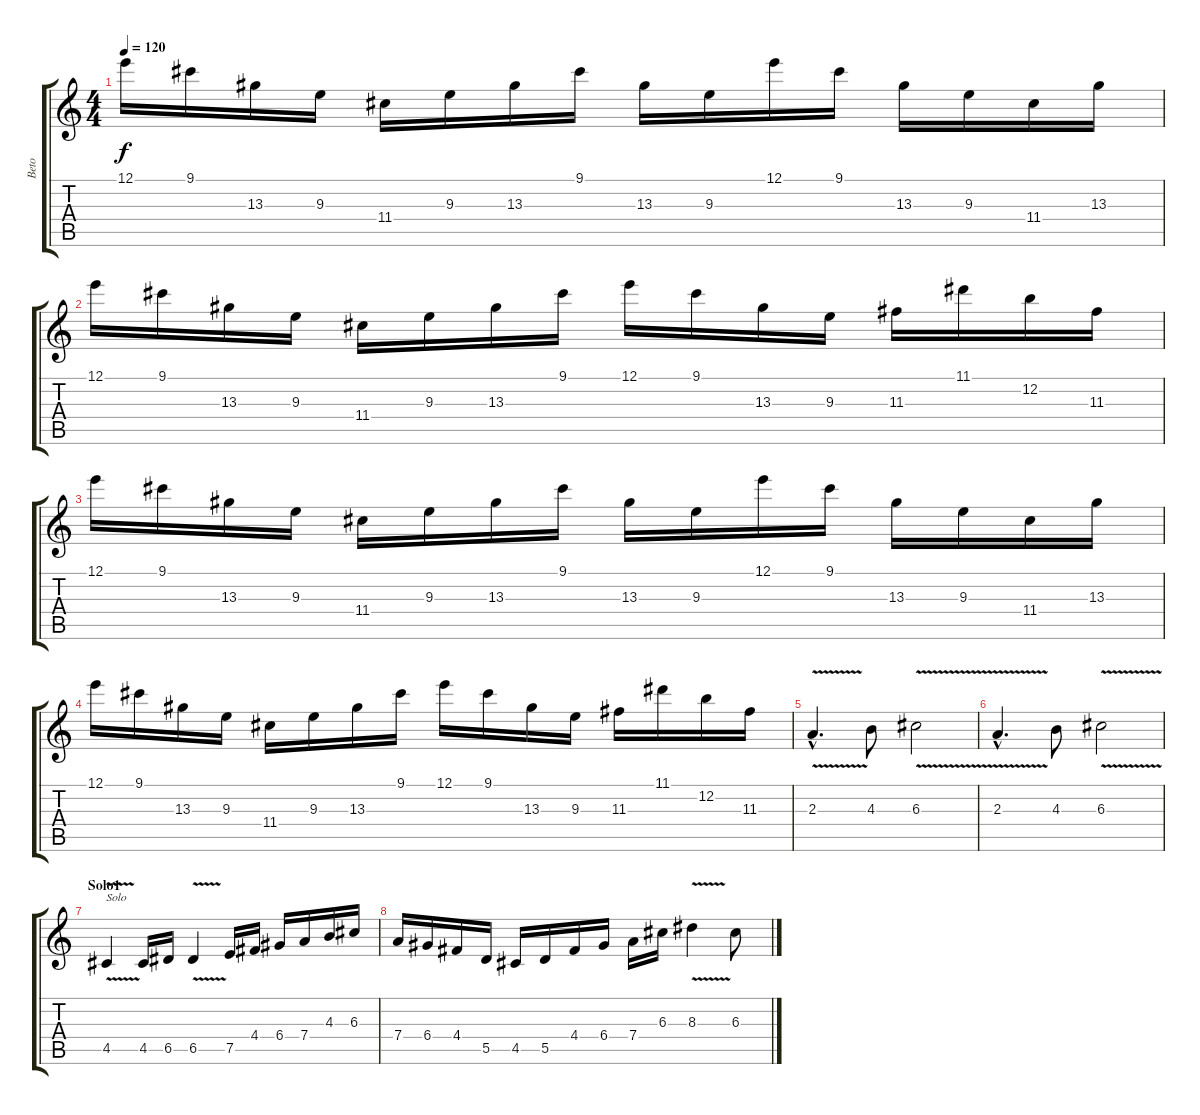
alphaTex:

\track ("Beto" "Beto") {instrument overdrivenguitar}
\staff {score tabs}
\tuning (E4 B3 G3 D3 A2 E2) {hide}
\ts (4 4)
\tempo 120
\clef g2
\ks c
12.1.16{dy f} 9.1.16 13.3.16 9.3.16 11.4.16 9.3.16 13.3.16 9.1.16 13.3.16 9.3.16 12.1.16 9.1.16 13.3.16 9.3.16 11.4.16 13.3.16 |
12.1.16 9.1.16 13.3.16 9.3.16 11.4.16 9.3.16 13.3.16 9.1.16 12.1.16 9.1.16 13.3.16 9.3.16 11.3.16 11.1.16 12.2.16 11.3.16 |
12.1.16 9.1.16 13.3.16 9.3.16 11.4.16 9.3.16 13.3.16 9.1.16 13.3.16 9.3.16 12.1.16 9.1.16 13.3.16 9.3.16 11.4.16 13.3.16 |
12.1.16 9.1.16 13.3.16 9.3.16 11.4.16 9.3.16 13.3.16 9.1.16 12.1.16 9.1.16 13.3.16 9.3.16 11.3.16 11.1.16 12.2.16 11.3.16 |
2.3{v hac}.4{d} 4.3.8 6.3{v}.2 |
2.3{v hac}.4{d} 4.3.8 6.3{v}.2 |
\section ("" "Solo1")
4.5{v}.4{txt "Solo"} 4.5.16 6.5.16 6.5{v}.4 7.5.16 4.4.16 6.4.16 7.4.16 4.3.16 6.3.16 |
7.4.16 6.4.16 4.4.16 5.5.16 4.5.16 5.5.16 4.4.16 6.4.16 7.4.16 6.3.16 8.3{v}.4 6.3{ss}.8
